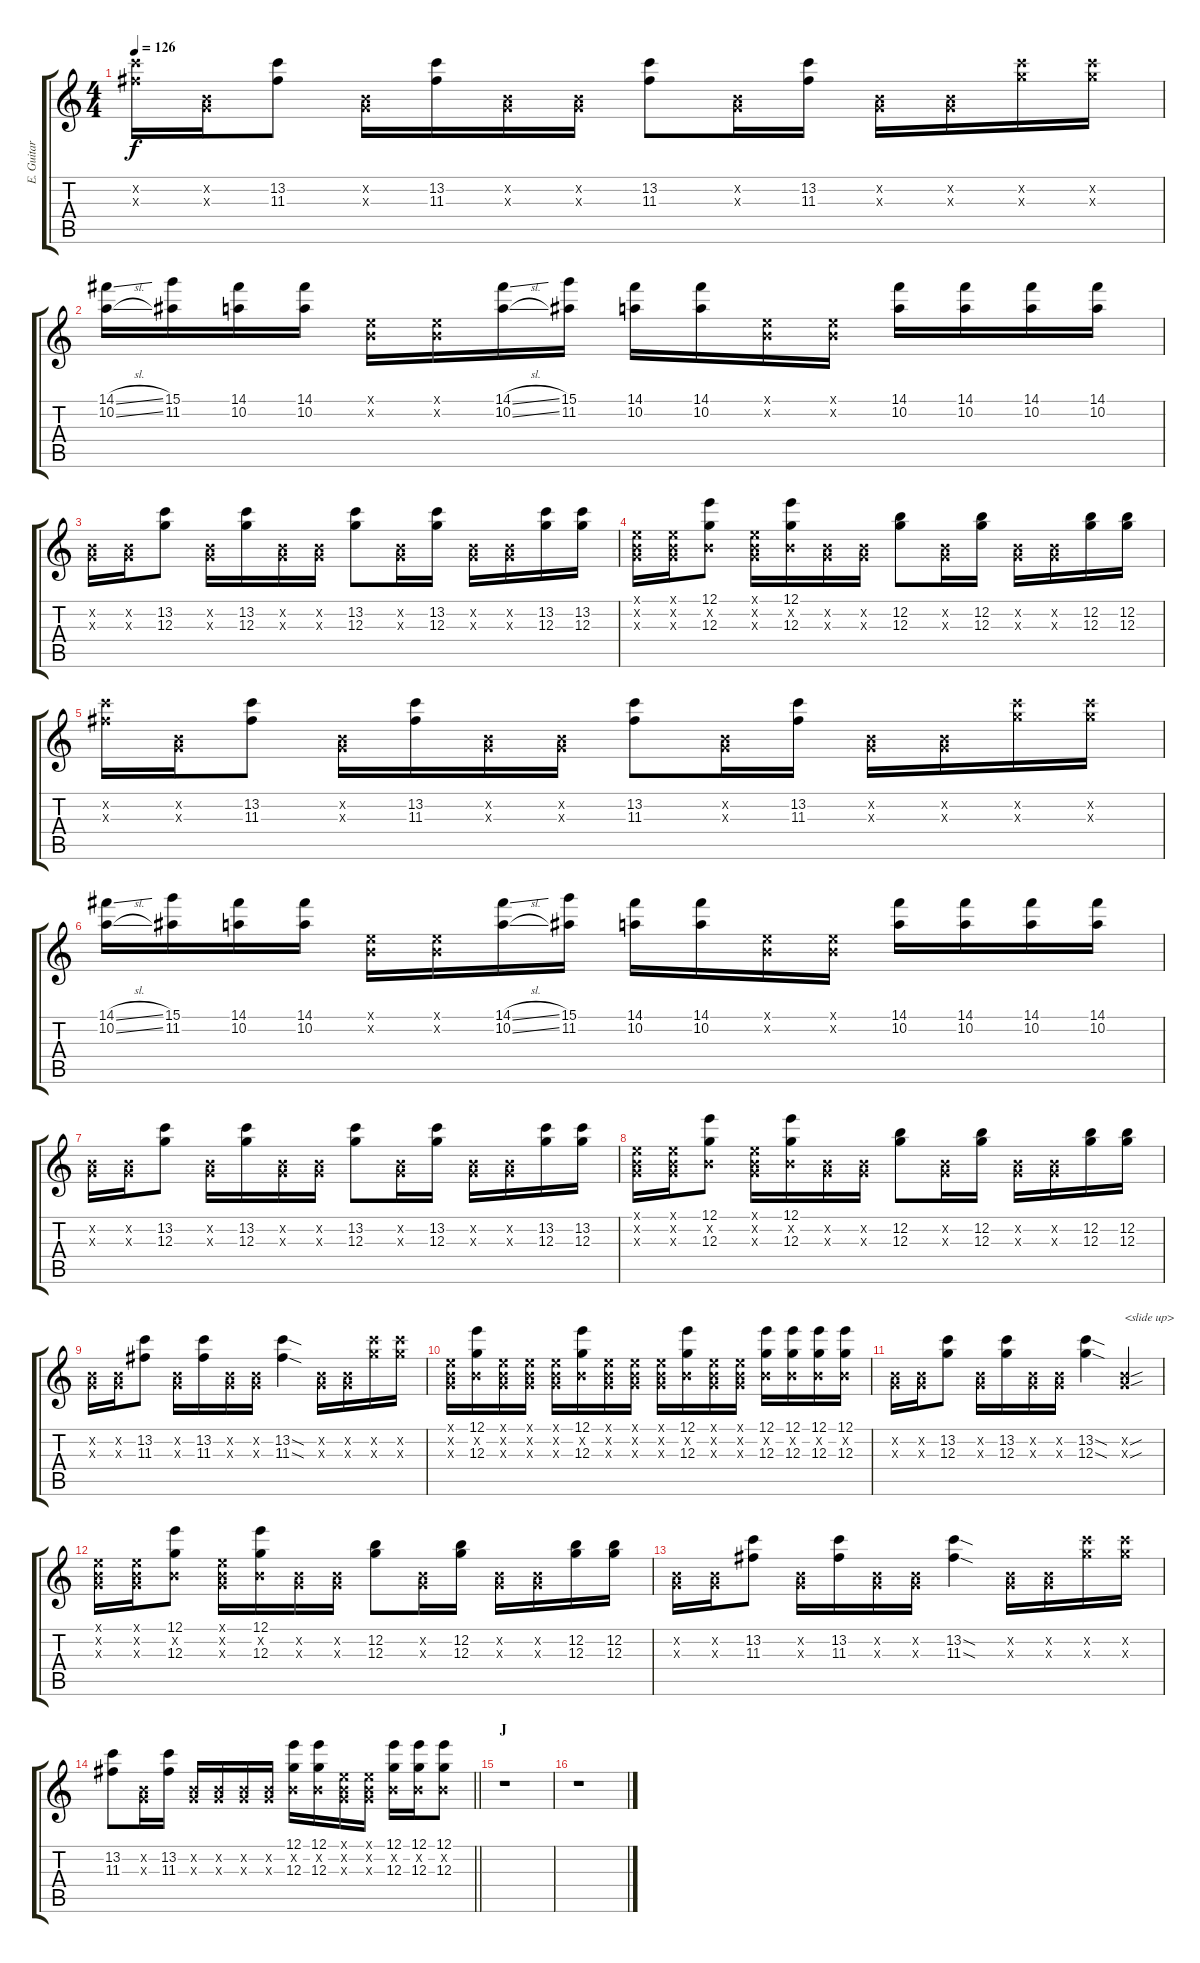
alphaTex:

\track ("E. Guitar II" "E. Guitar ") {instrument overdrivenguitar}
\staff {score tabs}
\tuning (E4 B3 G3 D3 A2 E2) {hide}
\ts (4 4)
\tempo 126
\clef g2
\ks c
(13.2{x} 11.3{x}).16{dy f} (0.2{x} 0.3{x}).16 (13.2 11.3).8 (0.2{x} 0.3{x}).16 (13.2 11.3).16 (0.2{x} 0.3{x}).16 (0.2{x} 0.3{x}).16 (13.2 11.3).8 (0.2{x} 0.3{x}).16 (13.2 11.3).16 (0.2{x} 0.3{x}).16 (0.2{x} 0.3{x}).16 (13.2{x} 12.3{x}).16 (13.2{x} 12.3{x}).16 |
(14.1{sl} 10.2{sl}).16 (15.1 11.2).16 (14.1 10.2).16 (14.1 10.2).16 (0.1{x} 0.2{x}).16 (0.1{x} 0.2{x}).16 (14.1{sl} 10.2{sl}).16 (15.1 11.2).16 (14.1 10.2).16 (14.1 10.2).16 (0.1{x} 0.2{x}).16 (0.1{x} 0.2{x}).16 (14.1 10.2).16 (14.1 10.2).16 (14.1 10.2).16 (14.1 10.2).16 |
(0.2{x} 0.3{x}).16 (0.2{x} 0.3{x}).16 (13.2 12.3).8 (0.2{x} 0.3{x}).16 (13.2 12.3).16 (0.2{x} 0.3{x}).16 (0.2{x} 0.3{x}).16 (13.2 12.3).8 (0.2{x} 0.3{x}).16 (13.2 12.3).16 (0.2{x} 0.3{x}).16 (0.2{x} 0.3{x}).16 (13.2 12.3).16 (13.2 12.3).16 |
(0.1{x} 0.2{x} 0.3{x}).16 (0.1{x} 0.2{x} 0.3{x}).16 (12.1 0.2{x} 12.3).8 (0.1{x} 0.2{x} 0.3{x}).16 (12.1 0.2{x} 12.3).16 (0.2{x} 0.3{x}).16 (0.2{x} 0.3{x}).16 (12.2 12.3).8 (0.2{x} 0.3{x}).16 (12.2 12.3).16 (0.2{x} 0.3{x}).16 (0.2{x} 0.3{x}).16 (12.2 12.3).16 (12.2 12.3).16 |
(13.2{x} 11.3{x}).16 (0.2{x} 0.3{x}).16 (13.2 11.3).8 (0.2{x} 0.3{x}).16 (13.2 11.3).16 (0.2{x} 0.3{x}).16 (0.2{x} 0.3{x}).16 (13.2 11.3).8 (0.2{x} 0.3{x}).16 (13.2 11.3).16 (0.2{x} 0.3{x}).16 (0.2{x} 0.3{x}).16 (13.2{x} 12.3{x}).16 (13.2{x} 12.3{x}).16 |
(14.1{sl} 10.2{sl}).16 (15.1 11.2).16 (14.1 10.2).16 (14.1 10.2).16 (0.1{x} 0.2{x}).16 (0.1{x} 0.2{x}).16 (14.1{sl} 10.2{sl}).16 (15.1 11.2).16 (14.1 10.2).16 (14.1 10.2).16 (0.1{x} 0.2{x}).16 (0.1{x} 0.2{x}).16 (14.1 10.2).16 (14.1 10.2).16 (14.1 10.2).16 (14.1 10.2).16 |
(0.2{x} 0.3{x}).16 (0.2{x} 0.3{x}).16 (13.2 12.3).8 (0.2{x} 0.3{x}).16 (13.2 12.3).16 (0.2{x} 0.3{x}).16 (0.2{x} 0.3{x}).16 (13.2 12.3).8 (0.2{x} 0.3{x}).16 (13.2 12.3).16 (0.2{x} 0.3{x}).16 (0.2{x} 0.3{x}).16 (13.2 12.3).16 (13.2 12.3).16 |
(0.1{x} 0.2{x} 0.3{x}).16 (0.1{x} 0.2{x} 0.3{x}).16 (12.1 0.2{x} 12.3).8 (0.1{x} 0.2{x} 0.3{x}).16 (12.1 0.2{x} 12.3).16 (0.2{x} 0.3{x}).16 (0.2{x} 0.3{x}).16 (12.2 12.3).8 (0.2{x} 0.3{x}).16 (12.2 12.3).16 (0.2{x} 0.3{x}).16 (0.2{x} 0.3{x}).16 (12.2 12.3).16 (12.2 12.3).16 |
(0.2{x} 0.3{x}).16 (0.2{x} 0.3{x}).16 (13.2 11.3).8 (0.2{x} 0.3{x}).16 (13.2 11.3).16 (0.2{x} 0.3{x}).16 (0.2{x} 0.3{x}).16 (13.2{sod} 11.3{sod}).4 (0.2{x} 0.3{x}).16 (0.2{x} 0.3{x}).16 (13.2{x} 12.3{x}).16 (13.2{x} 12.3{x}).16 |
(0.1{x} 0.2{x} 0.3{x}).16 (12.1 0.2{x} 12.3).16 (0.1{x} 0.2{x} 0.3{x}).16 (0.1{x} 0.2{x} 0.3{x}).16 (0.1{x} 0.2{x} 0.3{x}).16 (12.1 0.2{x} 12.3).16 (0.1{x} 0.2{x} 0.3{x}).16 (0.1{x} 0.2{x} 0.3{x}).16 (0.1{x} 0.2{x} 0.3{x}).16 (12.1 0.2{x} 12.3).16 (0.1{x} 0.2{x} 0.3{x}).16 (0.1{x} 0.2{x} 0.3{x}).16 (12.1 0.2{x} 12.3).16 (12.1 0.2{x} 12.3).16 (12.1 0.2{x} 12.3).16 (12.1 0.2{x} 12.3).16 |
(0.2{x} 0.3{x}).16 (0.2{x} 0.3{x}).16 (13.2 12.3).8 (0.2{x} 0.3{x}).16 (13.2 12.3).16 (0.2{x} 0.3{x}).16 (0.2{x} 0.3{x}).16 (13.2{sod} 12.3{sod}).4 (0.2{sou x} 0.3{sou x}).4{txt "<slide up>"} |
(0.1{x} 0.2{x} 0.3{x}).16 (0.1{x} 0.2{x} 0.3{x}).16 (12.1 0.2{x} 12.3).8 (0.1{x} 0.2{x} 0.3{x}).16 (12.1 0.2{x} 12.3).16 (0.2{x} 0.3{x}).16 (0.2{x} 0.3{x}).16 (12.2 12.3).8 (0.2{x} 0.3{x}).16 (12.2 12.3).16 (0.2{x} 0.3{x}).16 (0.2{x} 0.3{x}).16 (12.2 12.3).16 (12.2 12.3).16 |
(0.2{x} 0.3{x}).16 (0.2{x} 0.3{x}).16 (13.2 11.3).8 (0.2{x} 0.3{x}).16 (13.2 11.3).16 (0.2{x} 0.3{x}).16 (0.2{x} 0.3{x}).16 (13.2{sod} 11.3{sod}).4 (0.2{x} 0.3{x}).16 (0.2{x} 0.3{x}).16 (13.2{x} 12.3{x}).16 (13.2{x} 12.3{x}).16 |
\barLineRight lightlight
(13.2 11.3).8 (0.2{x} 0.3{x}).16 (13.2 11.3).16 (0.2{x} 0.3{x}).16 (0.2{x} 0.3{x}).16 (0.2{x} 0.3{x}).16 (0.2{x} 0.3{x}).16 (12.1 0.2{x} 12.3).16 (12.1 0.2{x} 12.3).16 (0.1{x} 0.2{x} 0.3{x}).16 (0.1{x} 0.2{x} 0.3{x}).16 (12.1 0.2{x} 12.3).16 (12.1 0.2{x} 12.3).16 (12.1 0.2{x} 12.3).8 |
\section ("" "J")
r.1 |
r.1
